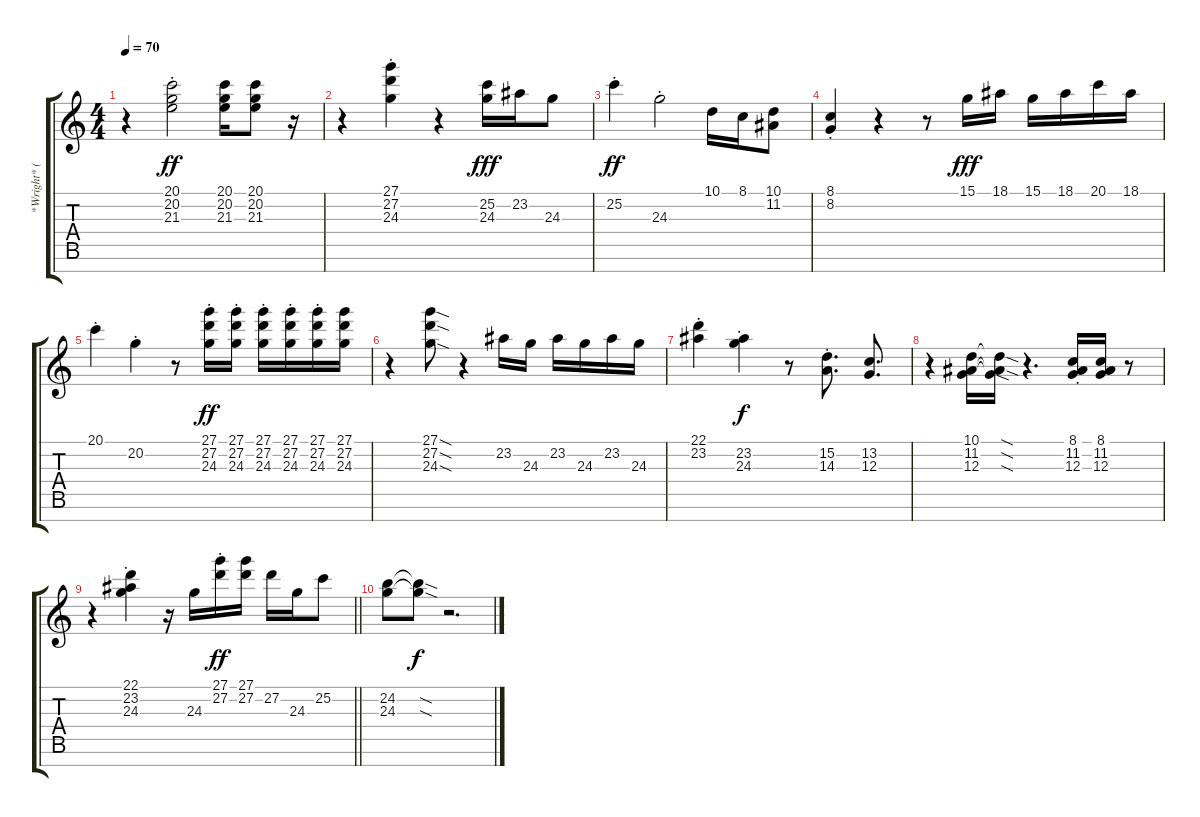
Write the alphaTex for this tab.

\track ("*Wright* (Organ II)" "*Wright* (") {instrument rockorgan}
\staff {score tabs}
\tuning (E4 B3 G3 D3 A2 E2 B1) {hide}
\ts (4 4)
\tempo 70
\clef g2
\ks c
r.4{dy ff} (20.1{st} 20.2{st} 21.3{st}).2 (20.1 20.2 21.3).16 (20.1 20.2 21.3).8 r.16 |
r.4 (27.1{st} 27.2{st} 24.3{st}).4 r.4 (25.2 24.3).16{dy fff} 23.2.16 24.3.8 |
25.2{st}.4{dy ff} 24.3{st}.2 10.1.16 8.1.16 (10.1 11.2).8 |
(8.1{st} 8.2{st}).4 r.4 r.8 15.1.16{dy fff} 18.1.16 15.1.16 18.1.16 20.1.16 18.1.16 |
20.1{st}.4 20.2{st}.4 r.8 (27.1{st} 27.2{st} 24.3{st}).16{dy ff} (27.1{st} 27.2{st} 24.3{st}).16 (27.1{st} 27.2{st} 24.3{st}).16 (27.1{st} 27.2{st} 24.3{st}).16 (27.1{st} 27.2{st} 24.3{st}).16 (27.1 27.2 24.3).16 |
r.4 (27.1{sod} 27.2{sod} 24.3{sod}).8 r.4 23.2.16 24.3.16 23.2.16 24.3.16 23.2.16 24.3.16 |
(22.1 23.2{st}).4 (23.2{st} 24.3{st}).4{dy f} r.8 (15.2{st} 14.3{st}).8{d} (13.2 12.3).8{d} |
r.4 (10.1 11.2 12.3).16 (10.1{sod t} 11.2{sod t} 12.3{sod t}).16 r.4{d} (8.1 11.2{st} 12.3{st}).16 (8.1 11.2 12.3).16 r.8 |
\barLineRight lightlight
r.4 (22.1{st} 23.2{st} 24.3{st}).4 r.16 24.3.16 (27.1{st} 27.2{st}).16{dy ff} (27.1 27.2).16 27.2.16 24.3.16 25.2.8 |
(24.2 24.3).8 (24.2{sod t} 24.3{sod t}).8{dy f} r.2{d}
